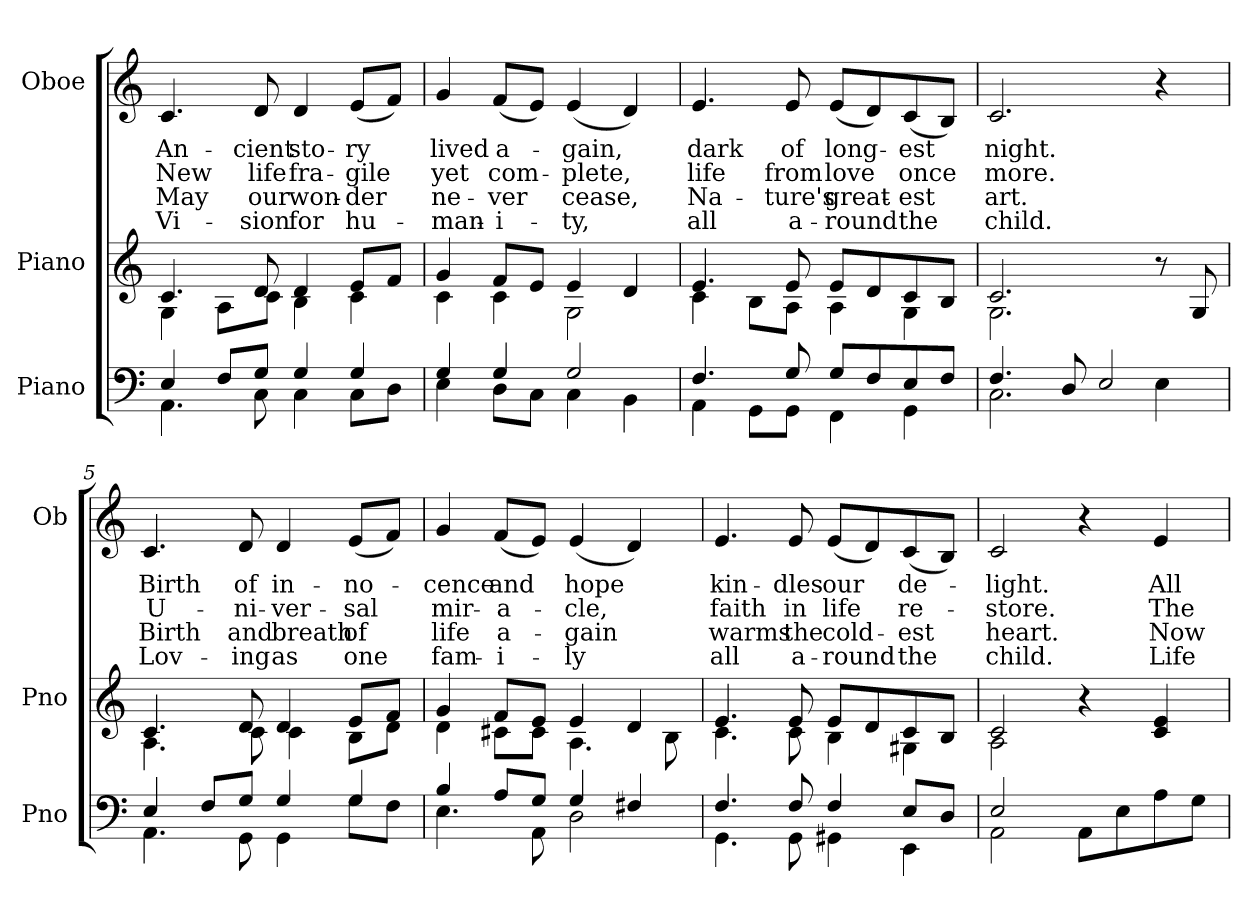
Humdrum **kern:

**kern	**kern	**kern	**text	**text	**text	**text
*part3	*part2	*part1	*part1	*part1	*part1	*part1
*staff3	*staff2	*staff1	*staff1	*staff1	*staff1	*staff1
*I"Piano	*I"Piano	*I"Oboe	*	*	*	*
*I'Pno	*I'Pno	*I'Ob	*	*	*	*
*clefF4	*clefG2	*clefG2	*	*	*	*
*k[]	*k[]	*k[]	*	*	*	*
=1	=1	=1	=1	=1	=1	=1
*^	*^	*	*	*	*	*
!	!	!	!	!	!LO:LY:b	!LO:LY:b	!LO:LY:b	!LO:LY:b
4E/	4.AA\	4.c/	4G\	4.c/	An-	New	May	Vi-
8F/L	.	.	8A\L	.	.	.	.	.
!	!	!	!	!	!LO:LY:b	!LO:LY:b	!LO:LY:b	!LO:LY:b
8G/J	8C\	8d/	8c\J	8d/	-cient	life	our	-sion
!	!	!	!	!	!LO:LY:b	!LO:LY:b	!LO:LY:b	!LO:LY:b
4G/	4C\	4d/	4B\	4d/	sto-	fra-	won-	for
!	!	!	!	!	!LO:LY:b	!LO:LY:b	!LO:LY:b	!LO:LY:b
4G/	8C\L	8e/L	4c\	(<8e/L	-ry	-gile	-der	hu-
.	8D\J	8f/J	.	8f/J)	.	.	.	.
=2	=2	=2	=2	=2	=2	=2	=2	=2
!	!	!	!	!	!LO:LY:b	!LO:LY:b	!LO:LY:b	!LO:LY:b
4G/	4E\	4g/	4c\	4g/	lived	yet	ne-	-man-
!	!	!	!	!	!LO:LY:b	!LO:LY:b	!LO:LY:b	!LO:LY:b
4G/	8D\L	8f/L	4c\	(<8f/L	a-	com-	-ver	-i-
.	8C\J	8e/J	.	8e/J)	.	.	.	.
!	!	!	!	!	!LO:LY:b	!LO:LY:b	!LO:LY:b	!LO:LY:b
2G/	4C\	4e/	2G\	(<4e/	-gain,	-plete,	cease,	-ty,
.	4BB\	4d/	.	4d/)	.	.	.	.
=3	=3	=3	=3	=3	=3	=3	=3	=3
!	!	!	!	!	!LO:LY:b	!LO:LY:b	!LO:LY:b	!LO:LY:b
4.F/	4AA\	4.e/	4c\	4.e/	dark	life	Na-	all
.	8GG\L	.	8B\L	.	.	.	.	.
!	!	!	!	!	!LO:LY:b	!LO:LY:b	!LO:LY:b	!LO:LY:b
8G/	8GG\J	8e/	8A\J	8e/	of	from	-ture's	a-
!	!	!	!	!	!LO:LY:b	!LO:LY:b	!LO:LY:b	!LO:LY:b
8G/L	4FF\	8e/L	4A\	(<8e/L	long-	love	great-	-round
8F/	.	8d/	.	8d/)	.	.	.	.
!	!	!	!	!	!LO:LY:b	!LO:LY:b	!LO:LY:b	!LO:LY:b
8E/	4GG\	8c/	4G\	(<8c/	-est	once	-est	the
8F/J	.	8B/J	.	8B/J)	.	.	.	.
=4	=4	=4	=4	=4	=4	=4	=4	=4
!	!	!	!	!	!LO:LY:b	!LO:LY:b	!LO:LY:b	!LO:LY:b
4.F/	2.C\	2.c/	2.G\	2.c/	night.	more.	art.	child.
8D/	.	.	.	.	.	.	.	.
2E/	.	.	.	.	.	.	.	.
.	4E\	8r	4ryy	4r	.	.	.	.
.	.	8G/	.	.	.	.	.	.
!!LO:LB:g=z
=5	=5	=5	=5	=5	=5	=5	=5	=5
!	!	!	!	!	!LO:LY:b	!LO:LY:b	!LO:LY:b	!LO:LY:b
4E/	4.AA\	4.c/	4.A\	4.c/	Birth	U-	Birth	Lov-
8F/L	.	.	.	.	.	.	.	.
!	!	!	!	!	!LO:LY:b	!LO:LY:b	!LO:LY:b	!LO:LY:b
8G/J	8GG\	8d/	8c\	8d/	of	-ni-	and	-ing
!	!	!	!	!	!LO:LY:b	!LO:LY:b	!LO:LY:b	!LO:LY:b
4G/	4GG\	4d/	4c\	4d/	in-	-ver-	breath	as
!	!	!	!	!	!LO:LY:b	!LO:LY:b	!LO:LY:b	!LO:LY:b
4G/	8G\L	8e/L	8B\L	(<8e/L	-no-	-sal	of	one
.	8F\J	8f/J	8d\J	8f/J)	.	.	.	.
=6	=6	=6	=6	=6	=6	=6	=6	=6
!	!	!	!	!	!LO:LY:b	!LO:LY:b	!LO:LY:b	!LO:LY:b
4B/	4.E\	4g/	4d\	4g/	-cence	mir-	life	fam-
!	!	!	!	!	!LO:LY:b	!LO:LY:b	!LO:LY:b	!LO:LY:b
8A/L	.	8f/L	8c#X\L	(<8f/L	and	-a-	a-	-i-
8G/J	8AA\	8e/J	8c#\J	8e/J)	.	.	.	.
!	!	!	!	!	!LO:LY:b	!LO:LY:b	!LO:LY:b	!LO:LY:b
4G/	2D\	4e/	4.A\	(<4e/	hope	-cle,	-gain	-ly
4F#X/	.	4d/	.	4d/)	.	.	.	.
.	.	.	8B\	.	.	.	.	.
=7	=7	=7	=7	=7	=7	=7	=7	=7
!	!	!	!	!	!LO:LY:b	!LO:LY:b	!LO:LY:b	!LO:LY:b
4.F/	4.GG\	4.e/	4.c\	4.e/	kin-	faith	warms	all
!	!	!	!	!	!LO:LY:b	!LO:LY:b	!LO:LY:b	!LO:LY:b
8F/	8GG\	8e/	8c\	8e/	-dles	in	the	a-
!	!	!	!	!	!LO:LY:b	!LO:LY:b	!LO:LY:b	!LO:LY:b
4F/	4GG#X\	8e/L	4B\	(<8e/L	our	life	cold-	-round
.	.	8d/	.	8d/)	.	.	.	.
!	!	!	!	!	!LO:LY:b	!LO:LY:b	!LO:LY:b	!LO:LY:b
8E/L	4EE\	8c/	4G#X\	(<8c/	de-	re-	-est	the
8D/J	.	8B/J	.	8B/J)	.	.	.	.
=8	=8	=8	=8	=8	=8	=8	=8	=8
!	!	!	!	!	!LO:LY:b	!LO:LY:b	!LO:LY:b	!LO:LY:b
2E/	2AA\	2c/	2A\	2c/	-light.	-store.	heart.	child.
8AA\L	2ryy	4r	2ryy	4r	.	.	.	.
8E\	.	.	.	.	.	.	.	.
!	!	!	!	!	!LO:LY:b	!LO:LY:b	!LO:LY:b	!LO:LY:b
8A\	.	4c/ 4e/	.	4e/	All	The	Now	Life
8G\J	.	.	.	.	.	.	.	.
*v	*v	*	*	*	*	*	*	*
*	*v	*v	*	*	*	*	*
=	=	=	=	=	=	=
*-	*-	*-	*-	*-	*-	*-
